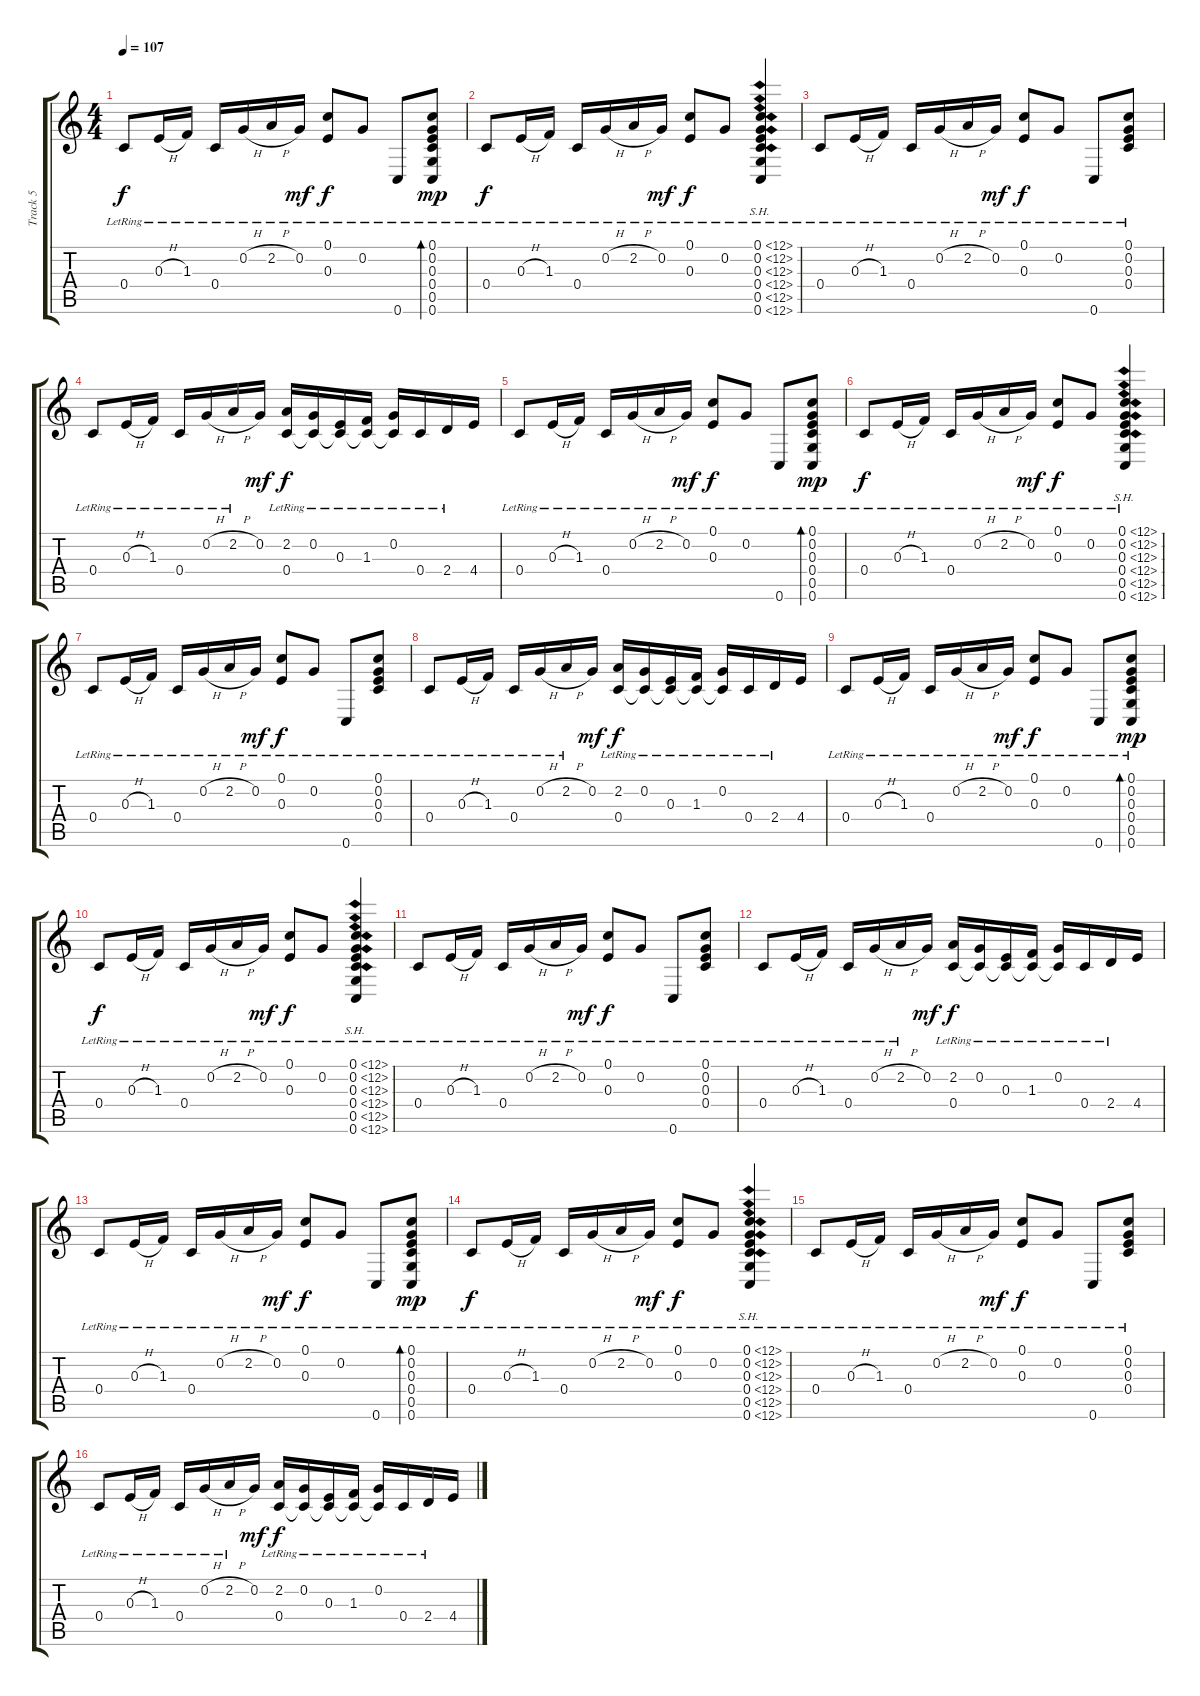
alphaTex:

\track ("Track 5" "Track 5") {instrument acousticguitarsteel}
\staff {score tabs}
\tuning (C4 G3 E3 C3 G2 C2) {hide}
\ts (4 4)
\tempo 107
\clef g2
\ks c
0.4{lr}.8{dy f} 0.3{h lr}.16 1.3{lr}.16 0.4{lr}.16 0.2{h lr}.16 2.2{h lr}.16 0.2{lr}.16{dy mf} (0.1{lr} 0.3{lr}).8{dy f} 0.2{lr}.8 0.6{lr}.8 (0.1{lr} 0.2{lr} 0.3{lr} 0.4 0.5 0.6).8{bd 60 dy mp} |
0.4{lr}.8{dy f} 0.3{h lr}.16 1.3{lr}.16 0.4{lr}.16 0.2{h lr}.16 2.2{h lr}.16 0.2{lr}.16{dy mf} (0.1{lr} 0.3{lr}).8{dy f} 0.2{lr}.8 (0.1{sh 12} 0.2{sh 12} 0.3{sh 12 lr} 0.4{sh 12} 0.5{sh 12} 0.6{sh 12}).4 |
0.4{lr}.8 0.3{h lr}.16 1.3{lr}.16 0.4{lr}.16 0.2{h lr}.16 2.2{h lr}.16 0.2{lr}.16{dy mf} (0.1{lr} 0.3{lr}).8{dy f} 0.2{lr}.8 0.6{lr}.8 (0.1{lr} 0.2{lr} 0.3{lr} 0.4).8 |
0.4{lr}.8 0.3{h lr}.16 1.3{lr}.16 0.4{lr}.16 0.2{h lr}.16 2.2{h lr}.16 0.2.16{dy mf} (2.2{lr} 0.4).16{dy f} (0.2{lr} 0.4{t}).16 (0.3{lr} 0.4{t}).16 (1.3{lr} 0.4{t}).16 (0.2{lr} 0.4{t}).16 0.4{lr}.16 2.4{lr}.16 4.4.16 |
0.4{lr}.8 0.3{h lr}.16 1.3{lr}.16 0.4{lr}.16 0.2{h lr}.16 2.2{h lr}.16 0.2{lr}.16{dy mf} (0.1{lr} 0.3{lr}).8{dy f} 0.2{lr}.8 0.6{lr}.8 (0.1{lr} 0.2{lr} 0.3{lr} 0.4 0.5 0.6).8{bd 60 dy mp} |
0.4{lr}.8{dy f} 0.3{h lr}.16 1.3{lr}.16 0.4{lr}.16 0.2{h lr}.16 2.2{h lr}.16 0.2{lr}.16{dy mf} (0.1{lr} 0.3{lr}).8{dy f} 0.2{lr}.8 (0.1{sh 12} 0.2{sh 12} 0.3{sh 12 lr} 0.4{sh 12} 0.5{sh 12} 0.6{sh 12}).4 |
0.4{lr}.8 0.3{h lr}.16 1.3{lr}.16 0.4{lr}.16 0.2{h lr}.16 2.2{h lr}.16 0.2{lr}.16{dy mf} (0.1{lr} 0.3{lr}).8{dy f} 0.2{lr}.8 0.6{lr}.8 (0.1{lr} 0.2{lr} 0.3{lr} 0.4).8 |
0.4{lr}.8 0.3{h lr}.16 1.3{lr}.16 0.4{lr}.16 0.2{h lr}.16 2.2{h lr}.16 0.2.16{dy mf} (2.2{lr} 0.4).16{dy f} (0.2{lr} 0.4{t}).16 (0.3{lr} 0.4{t}).16 (1.3{lr} 0.4{t}).16 (0.2{lr} 0.4{t}).16 0.4{lr}.16 2.4{lr}.16 4.4.16 |
0.4{lr}.8 0.3{h lr}.16 1.3{lr}.16 0.4{lr}.16 0.2{h lr}.16 2.2{h lr}.16 0.2{lr}.16{dy mf} (0.1{lr} 0.3{lr}).8{dy f} 0.2{lr}.8 0.6{lr}.8 (0.1{lr} 0.2{lr} 0.3{lr} 0.4 0.5 0.6).8{bd 60 dy mp} |
0.4{lr}.8{dy f} 0.3{h lr}.16 1.3{lr}.16 0.4{lr}.16 0.2{h lr}.16 2.2{h lr}.16 0.2{lr}.16{dy mf} (0.1{lr} 0.3{lr}).8{dy f} 0.2{lr}.8 (0.1{sh 12} 0.2{sh 12} 0.3{sh 12 lr} 0.4{sh 12} 0.5{sh 12} 0.6{sh 12}).4 |
0.4{lr}.8 0.3{h lr}.16 1.3{lr}.16 0.4{lr}.16 0.2{h lr}.16 2.2{h lr}.16 0.2{lr}.16{dy mf} (0.1{lr} 0.3{lr}).8{dy f} 0.2{lr}.8 0.6{lr}.8 (0.1{lr} 0.2{lr} 0.3{lr} 0.4).8 |
0.4{lr}.8 0.3{h lr}.16 1.3{lr}.16 0.4{lr}.16 0.2{h lr}.16 2.2{h lr}.16 0.2.16{dy mf} (2.2{lr} 0.4).16{dy f} (0.2{lr} 0.4{t}).16 (0.3{lr} 0.4{t}).16 (1.3{lr} 0.4{t}).16 (0.2{lr} 0.4{t}).16 0.4{lr}.16 2.4{lr}.16 4.4.16 |
0.4{lr}.8 0.3{h lr}.16 1.3{lr}.16 0.4{lr}.16 0.2{h lr}.16 2.2{h lr}.16 0.2{lr}.16{dy mf} (0.1{lr} 0.3{lr}).8{dy f} 0.2{lr}.8 0.6{lr}.8 (0.1{lr} 0.2{lr} 0.3{lr} 0.4 0.5 0.6).8{bd 60 dy mp} |
0.4{lr}.8{dy f} 0.3{h lr}.16 1.3{lr}.16 0.4{lr}.16 0.2{h lr}.16 2.2{h lr}.16 0.2{lr}.16{dy mf} (0.1{lr} 0.3{lr}).8{dy f} 0.2{lr}.8 (0.1{sh 12} 0.2{sh 12} 0.3{sh 12 lr} 0.4{sh 12} 0.5{sh 12} 0.6{sh 12}).4 |
0.4{lr}.8 0.3{h lr}.16 1.3{lr}.16 0.4{lr}.16 0.2{h lr}.16 2.2{h lr}.16 0.2{lr}.16{dy mf} (0.1{lr} 0.3{lr}).8{dy f} 0.2{lr}.8 0.6{lr}.8 (0.1{lr} 0.2{lr} 0.3{lr} 0.4).8 |
0.4{lr}.8 0.3{h lr}.16 1.3{lr}.16 0.4{lr}.16 0.2{h lr}.16 2.2{h lr}.16 0.2.16{dy mf} (2.2{lr} 0.4).16{dy f} (0.2{lr} 0.4{t}).16 (0.3{lr} 0.4{t}).16 (1.3{lr} 0.4{t}).16 (0.2{lr} 0.4{t}).16 0.4{lr}.16 2.4{lr}.16 4.4.16{volume 0}
